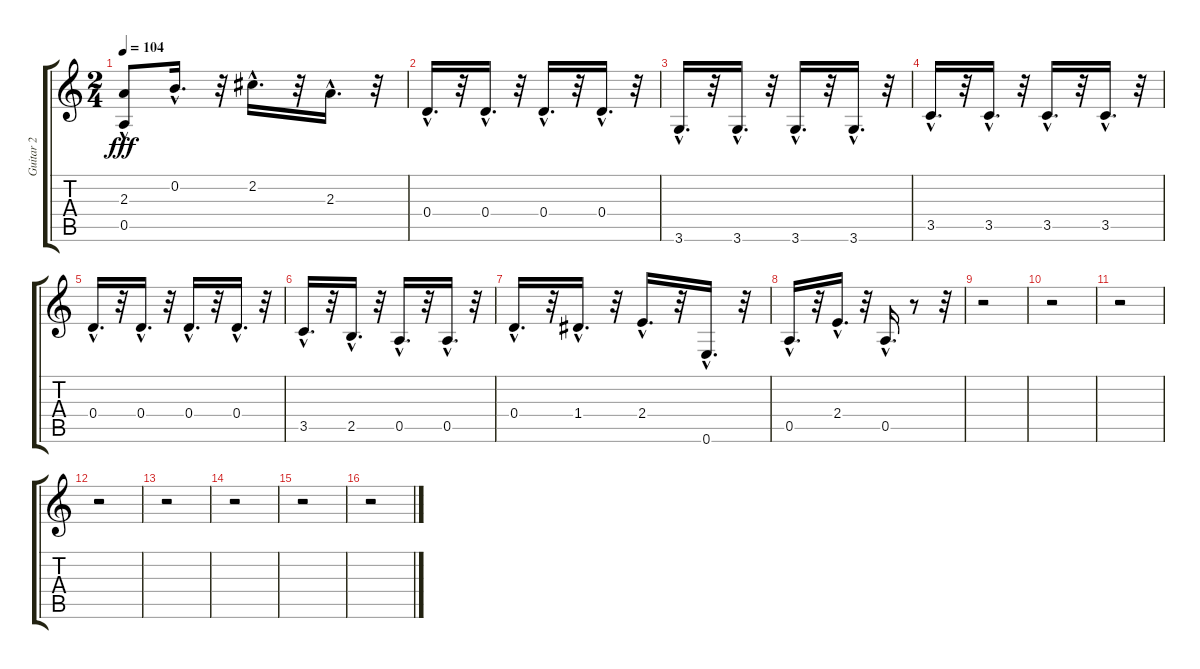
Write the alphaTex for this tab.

\track ("Guitar 2" "Guitar 2") {instrument acousticguitarnylon}
\staff {score tabs}
\tuning (E4 B3 G3 D3 A2 E2) {hide}
\ts (2 4)
\tempo 104
\clef g2
\ks c
(2.3{hac} 0.5{hac}).8{dy fff} 0.2{hac}.16{d} r.32 2.2{hac}.16{d} r.32 2.3{hac}.16{d} r.32 |
0.4{hac}.16{d} r.32 0.4{hac}.16{d} r.32 0.4{hac}.16{d} r.32 0.4{hac}.16{d} r.32 |
3.6{hac}.16{d} r.32 3.6{hac}.16{d} r.32 3.6{hac}.16{d} r.32 3.6{hac}.16{d} r.32 |
3.5{hac}.16{d} r.32 3.5{hac}.16{d} r.32 3.5{hac}.16{d} r.32 3.5{hac}.16{d} r.32 |
0.4{hac}.16{d} r.32 0.4{hac}.16{d} r.32 0.4{hac}.16{d} r.32 0.4{hac}.16{d} r.32 |
3.5{hac}.16{d} r.32 2.5{hac}.16{d} r.32 0.5{hac}.16{d} r.32 0.5{hac}.16{d} r.32 |
0.4{hac}.16{d} r.32 1.4{hac}.16{d} r.32 2.4{hac}.16{d} r.32 0.6{hac}.16{d} r.32 |
0.5{hac}.16{d} r.32 2.4{hac}.16{d} r.32 0.5{hac}.16{d} r.8 r.32 |
r.2 |
r.2 |
r.2 |
r.2 |
r.2 |
r.2 |
r.2 |
r.2
